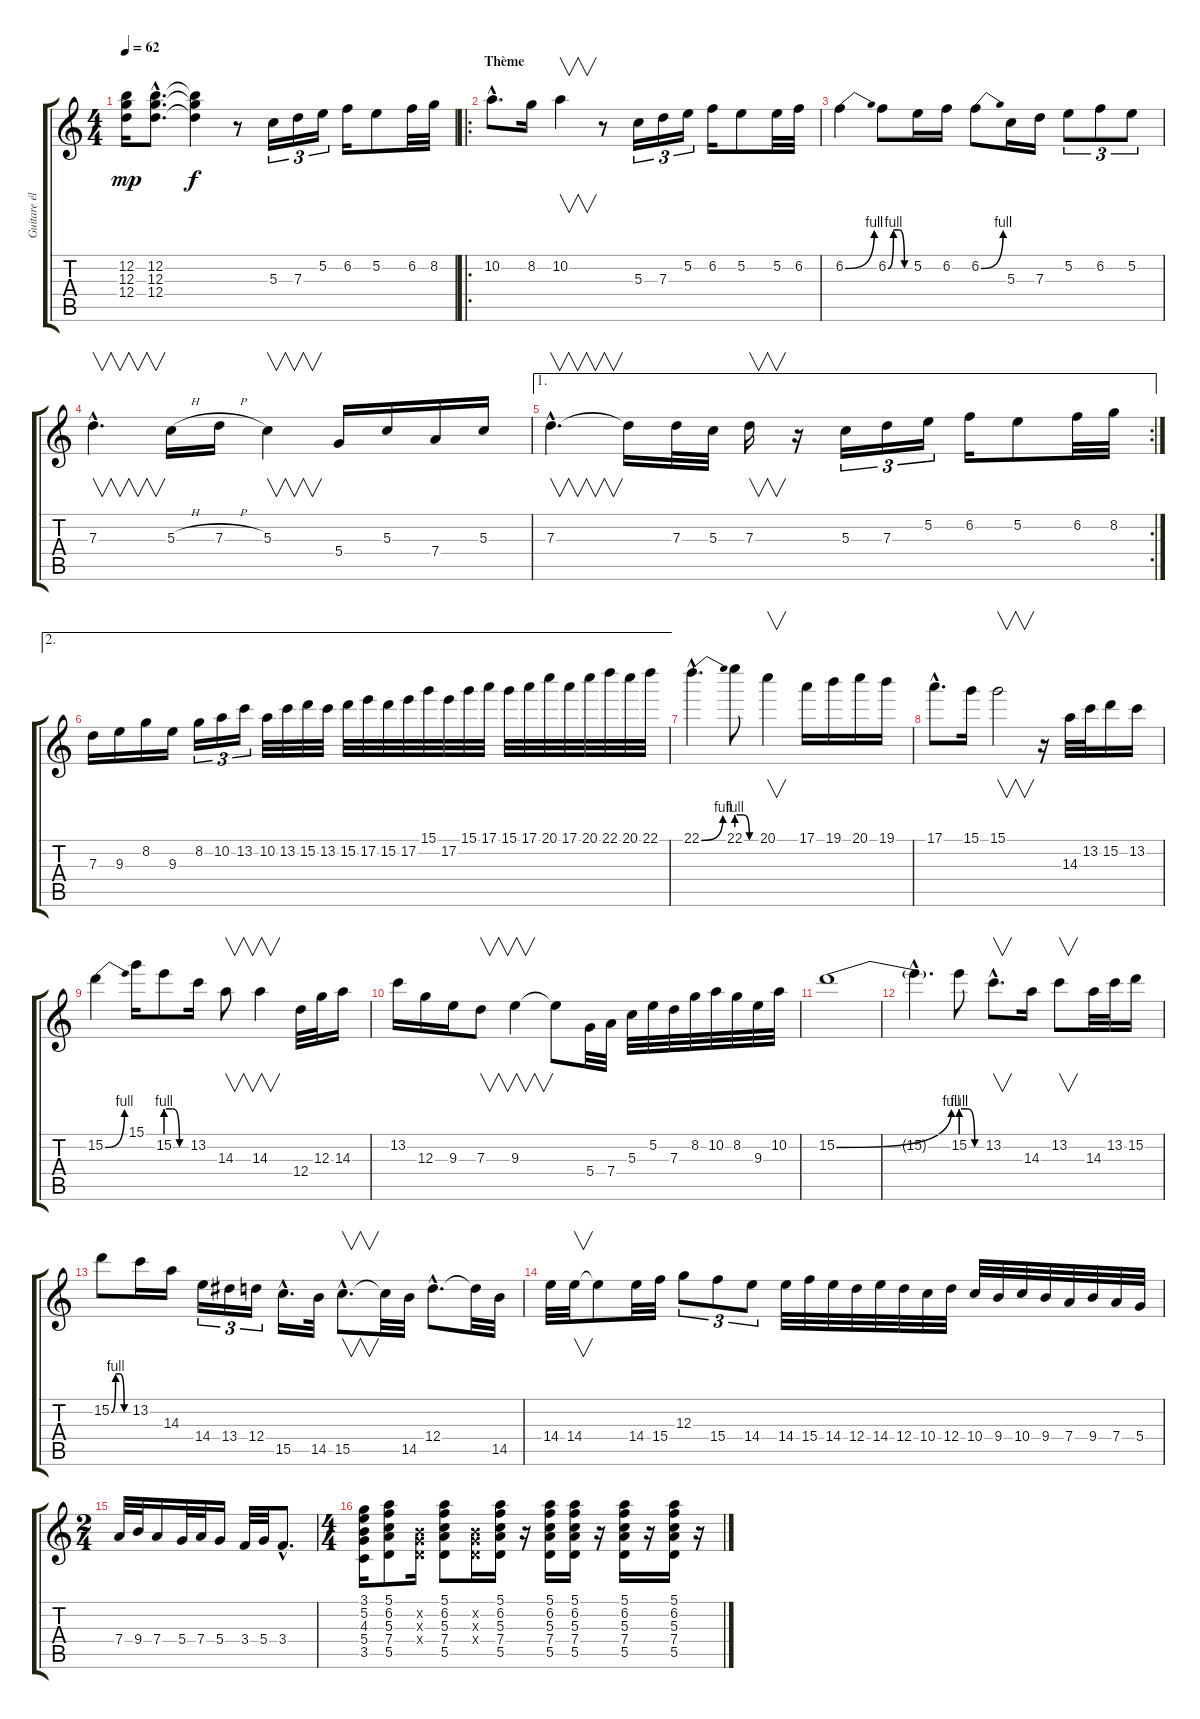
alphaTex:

\track ("Guitare électrique / Lead" "Guitare él") {instrument distortionguitar}
\staff {score tabs}
\tuning (E4 B3 G3 D3 A2 E2) {hide}
\ts (4 4)
\tempo 62
\clef g2
\ks c
(12.2 12.3 12.4).16{dy mp} (12.2{hac} 12.3{hac} 12.4{hac}).8{d} (12.2{t} 12.3{t} 12.4{t}).4{dy f} r.8 5.3.16{tu (3 2)} 7.3.16{tu (3 2)} 5.2.16{tu (3 2)} 6.2.16 5.2.8 6.2.32 8.2.32 |
\ro
\section ("" "Thème")
10.2{hac}.8{d} 8.2.16 10.2.4{v} r.8 5.3.16{tu (3 2)} 7.3.16{tu (3 2)} 5.2.16{tu (3 2)} 6.2.16 5.2.8 5.2.32 6.2.32 |
6.2{be (bend 0 0 60 4)}.4 6.2{be (custom 0 0 15 4 30 4 45 0 60 0)}.8 5.2.16 6.2.16 6.2{be (bend 0 0 60 4)}.8 5.3.16 7.3.16 5.2.8{tu (3 2)} 6.2.8{tu (3 2)} 5.2.8{tu (3 2)} |
7.3{hac}.4{v d} 5.3{h}.16 7.3{h}.16 5.3.4{v} 5.4.16 5.3.16 7.4.16 5.3.16 |
\ae 1
\rc 2
7.3{hac}.4{v d} 7.3{t}.16 7.3.32 5.3.32 7.3.16{v} r.16 5.3.16{tu (3 2)} 7.3.16{tu (3 2)} 5.2.16{tu (3 2)} 6.2.16 5.2.8 6.2.32 8.2.32 |
\ae 2
7.3.16 9.3.16 8.2.16 9.3.16 8.2.16{tu (3 2)} 10.2.16{tu (3 2)} 13.2.16{tu (3 2)} 10.2.32 13.2.32 15.2.32 13.2.32 15.2.32 17.2.32 15.2.32 17.2.32 15.1.32 17.2.32 15.1.32 17.1.32 15.1.32 17.1.32 20.1.32 17.1.32 20.1.32 22.1.32 20.1.32 22.1.32 |
22.1{be (bend 0 0 60 4) hac}.4{d} 22.1{be (custom 0 4 20 4 40 0 60 0)}.8 20.1.4{v} 17.1.16 19.1.16 20.1.16 19.1.16 |
17.1{hac}.8{d} 15.1.16 15.1.2{v} r.16 14.3.32 13.2.32 15.2.16 13.2.16 |
15.2{be (bend 0 0 60 4)}.4 15.1.16 15.2{be (custom 0 4 20 4 40 0 60 0)}.8 13.2.16 14.3.8{v} 14.3.4{v} 12.4.32 12.3.32 14.3.16 |
13.2.16 12.3.16 9.3.16 7.3.8{v} 9.3.4{v} 9.3{t}.8 5.4.32 7.4.32 5.3.32 5.2.32 7.3.32 8.2.32 10.2.32 8.2.32 9.3.32 10.2.32 |
15.2{be (bend 0 0 60 4)}.1 |
15.2{hac t}.4{d} 15.2{be (custom 0 4 20 4 40 0 60 0)}.8 13.2{hac}.8{v d} 14.3.16 13.2.8{v} 14.3.32 13.2.32 15.2.16 |
15.2{be (custom 0 0 15 4 30 4 45 0 60 0)}.8 13.2.16 14.3.16 14.4.16{tu (3 2)} 13.4.16{tu (3 2)} 12.4.16{tu (3 2)} 15.5{hac}.16{d} 14.5.32 15.5{hac}.8{v d} 15.5{t}.32 14.5.32 12.4{hac}.8{d} 12.4{t}.32 14.5.32 |
14.4.32 14.4.32{v} 14.4{t}.8 14.4.32 15.4.32 12.3.8{tu (3 2)} 15.4.8{tu (3 2)} 14.4.8{tu (3 2)} 14.4.32 15.4.32 14.4.32 12.4.32 14.4.32 12.4.32 10.4.32 12.4.32 10.4.32 9.4.32 10.4.32 9.4.32 7.4.32 9.4.32 7.4.32 5.4.32 |
\ts (2 4)
7.4.32 9.4.32 7.4.16 5.4.32 7.4.32 5.4.16 3.4.32 5.4.32 3.4{hac}.8{d} |
\ts (4 4)
(3.1 5.2 4.3 5.4 3.5).16 (5.1 6.2 5.3 7.4 5.5).8 (0.2{x} 0.3{x} 0.4{x}).16 (5.1 6.2 5.3 7.4 5.5).8 (0.2{x} 0.3{x} 0.4{x}).16 (5.1 6.2 5.3 7.4 5.5).16 r.16 (5.1 6.2 5.3 7.4 5.5).16 (5.1 6.2 5.3 7.4 5.5).16 r.16 (5.1 6.2 5.3 7.4 5.5).16 r.16 (5.1 6.2 5.3 7.4 5.5).16 r.16
